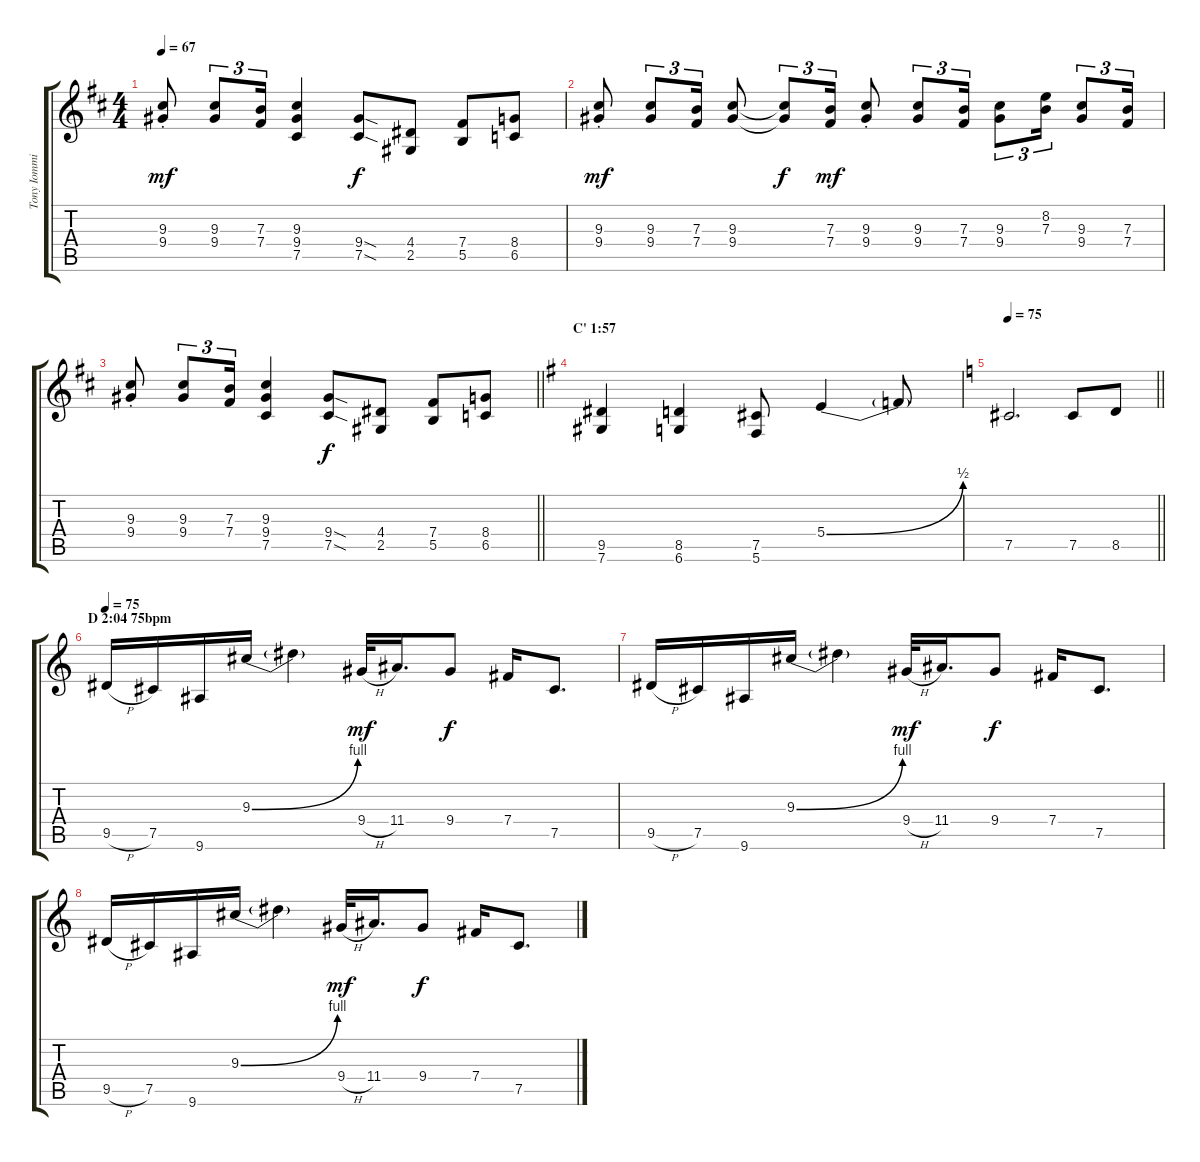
\track ("Tony Iommi (Solo Guitar right) + B easy " "Tony Iommi") {instrument distortionguitar}
\staff {score tabs}
\tuning (Db4 Ab3 E3 B2 Gb2 Db2) {hide}
\ts (4 4)
\tempo 67
\clef g2
\ks d
(9.3{st} 9.4{st}).8{dy mf} (9.3 9.4).8{tu (3 2)} (7.3 7.4).16{tu (3 2)} (9.3 9.4 7.5).4 (9.4{sod} 7.5{sod}).8{dy f} (4.4 2.5).8 (7.4 5.5).8 (8.4 6.5).8 |
(9.3{st} 9.4{st}).8{dy mf} (9.3 9.4).8{tu (3 2)} (7.3 7.4).16{tu (3 2)} (9.3 9.4).8 (9.3{t} 9.4{t}).8{tu (3 2) dy f} (7.3 7.4).16{tu (3 2) dy mf} (9.3{st} 9.4{st}).8 (9.3 9.4).8{tu (3 2)} (7.3 7.4).16{tu (3 2)} (9.3 9.4).8{tu (3 2)} (8.2 7.3).16{tu (3 2)} (9.3 9.4).8{tu (3 2)} (7.3 7.4).16{tu (3 2)} |
\barLineRight lightlight
(9.3{st} 9.4{st}).8 (9.3 9.4).8{tu (3 2)} (7.3 7.4).16{tu (3 2)} (9.3 9.4 7.5).4 (9.4{sod} 7.5{sod}).8{dy f} (4.4 2.5).8 (7.4 5.5).8 (8.4 6.5).8 |
\section ("" "C' 1:57")
\ks g
(9.5 7.6).4 (8.5 6.6).4 (7.5 5.6).8 5.4{be (bend 0 0 60 2)}.4 5.4{t}.8 |
\tempo 75
\barLineRight lightlight
\ks c
7.5.2{d} 7.5.8 8.5.8 |
\section ("" "D 2:04 75bpm")
\tempo 75
9.5{h}.16 7.5.16 9.6.16 9.3{be (bend 0 0 60 4)}.16 9.3{t}.4 9.4{h}.32{dy mf} 11.4.16{d} 9.4.8{dy f} 7.4.16 7.5.8{d} |
9.5{h}.16 7.5.16 9.6.16 9.3{be (bend 0 0 60 4)}.16 9.3{t}.4 9.4{h}.32{dy mf} 11.4.16{d} 9.4.8{dy f} 7.4.16 7.5.8{d} |
9.5{h}.16 7.5.16 9.6.16 9.3{be (bend 0 0 60 4)}.16 9.3{t}.4 9.4{h}.32{dy mf} 11.4.16{d} 9.4.8{dy f} 7.4.16 7.5.8{d}
